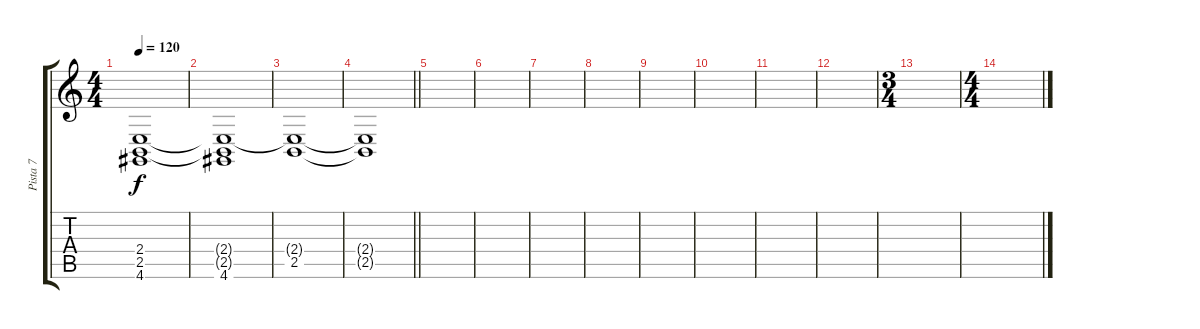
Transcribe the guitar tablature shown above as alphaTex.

\track ("Pista 7" "Pista 7") {instrument seashore}
\staff {score tabs}
\tuning (E4 B3 G3 D3 A2 E2) {hide}
\ts (4 4)
\tempo 120
\clef g2
\ks c
(2.4 2.5{t} 4.6{t}).1{dy f} |
(2.4{t} 2.5{t} 4.6).1 |
(2.4{t} 2.5).1 |
\barLineRight lightlight
(2.4{t} 2.5{t}).1 |
|
|
|
|
|
|
|
|
\ts (3 4)
|
\ts (4 4)
